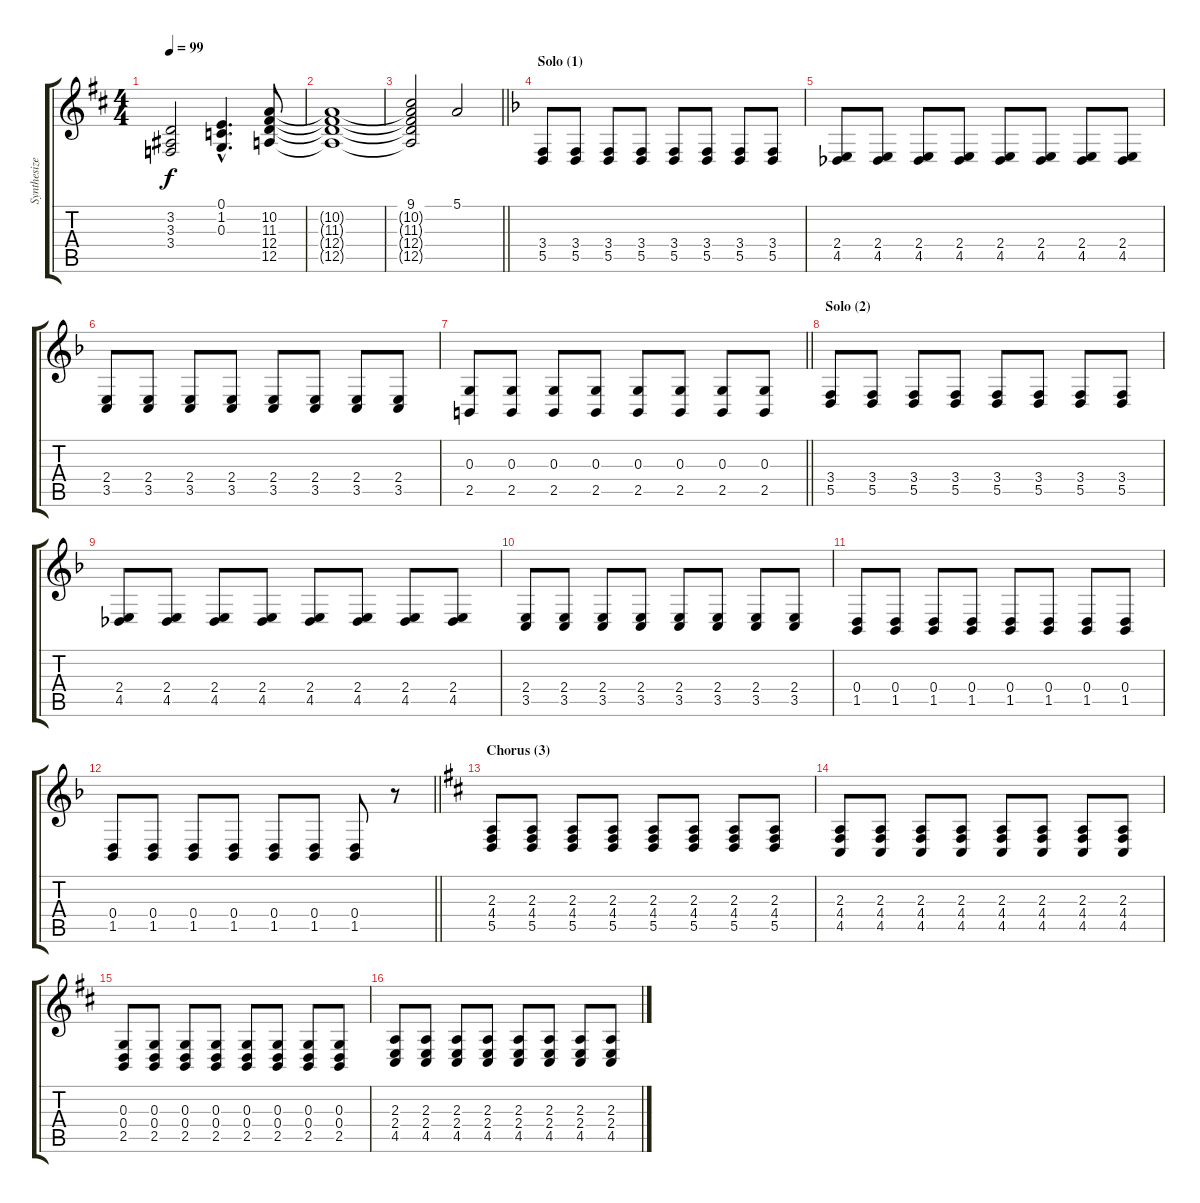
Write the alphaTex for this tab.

\track ("Synthesizer" "Synthesize") {instrument pad3polysynth}
\staff {score tabs}
\tuning (E4 B3 G3 D3 A2 E2) {hide}
\ts (4 4)
\tempo 99
\clef g2
\ks d
(3.2 3.3 3.4).2{dy f} (0.1{hac} 1.2{hac} 0.3{hac}).4{d} (10.2 11.3 12.4 12.5).8 |
(10.2{t} 11.3{t} 12.4{t} 12.5{t}).1 |
\barLineRight lightlight
(9.1 10.2{t} 11.3{t} 12.4{t} 12.5{t}).2 5.1.2 |
\section ("" "Solo (1)")
\ks dminor
(3.4 5.5).8 (3.4 5.5).8 (3.4 5.5).8 (3.4 5.5).8 (3.4 5.5).8 (3.4 5.5).8 (3.4 5.5).8 (3.4 5.5).8 |
(2.4 4.5).8 (2.4 4.5).8 (2.4 4.5).8 (2.4 4.5).8 (2.4 4.5).8 (2.4 4.5).8 (2.4 4.5).8 (2.4 4.5).8 |
(2.4 3.5).8 (2.4 3.5).8 (2.4 3.5).8 (2.4 3.5).8 (2.4 3.5).8 (2.4 3.5).8 (2.4 3.5).8 (2.4 3.5).8 |
\barLineRight lightlight
(0.3 2.5).8 (0.3 2.5).8 (0.3 2.5).8 (0.3 2.5).8 (0.3 2.5).8 (0.3 2.5).8 (0.3 2.5).8 (0.3 2.5).8 |
\section ("" "Solo (2)")
(3.4 5.5).8 (3.4 5.5).8 (3.4 5.5).8 (3.4 5.5).8 (3.4 5.5).8 (3.4 5.5).8 (3.4 5.5).8 (3.4 5.5).8 |
(2.4 4.5).8 (2.4 4.5).8 (2.4 4.5).8 (2.4 4.5).8 (2.4 4.5).8 (2.4 4.5).8 (2.4 4.5).8 (2.4 4.5).8 |
(2.4 3.5).8 (2.4 3.5).8 (2.4 3.5).8 (2.4 3.5).8 (2.4 3.5).8 (2.4 3.5).8 (2.4 3.5).8 (2.4 3.5).8 |
(0.4 1.5).8 (0.4 1.5).8 (0.4 1.5).8 (0.4 1.5).8 (0.4 1.5).8 (0.4 1.5).8 (0.4 1.5).8 (0.4 1.5).8 |
\barLineRight lightlight
(0.4 1.5).8 (0.4 1.5).8 (0.4 1.5).8 (0.4 1.5).8 (0.4 1.5).8 (0.4 1.5).8 (0.4 1.5).8 r.8 |
\section ("" "Chorus (3)")
\ks d
(2.3 4.4 5.5).8 (2.3 4.4 5.5).8 (2.3 4.4 5.5).8 (2.3 4.4 5.5).8 (2.3 4.4 5.5).8 (2.3 4.4 5.5).8 (2.3 4.4 5.5).8 (2.3 4.4 5.5).8 |
(2.3 4.4 4.5).8 (2.3 4.4 4.5).8 (2.3 4.4 4.5).8 (2.3 4.4 4.5).8 (2.3 4.4 4.5).8 (2.3 4.4 4.5).8 (2.3 4.4 4.5).8 (2.3 4.4 4.5).8 |
(0.3 0.4 2.5).8 (0.3 0.4 2.5).8 (0.3 0.4 2.5).8 (0.3 0.4 2.5).8 (0.3 0.4 2.5).8 (0.3 0.4 2.5).8 (0.3 0.4 2.5).8 (0.3 0.4 2.5).8 |
(2.3 2.4 4.5).8 (2.3 2.4 4.5).8 (2.3 2.4 4.5).8 (2.3 2.4 4.5).8 (2.3 2.4 4.5).8 (2.3 2.4 4.5).8 (2.3 2.4 4.5).8 (2.3 2.4 4.5).8
